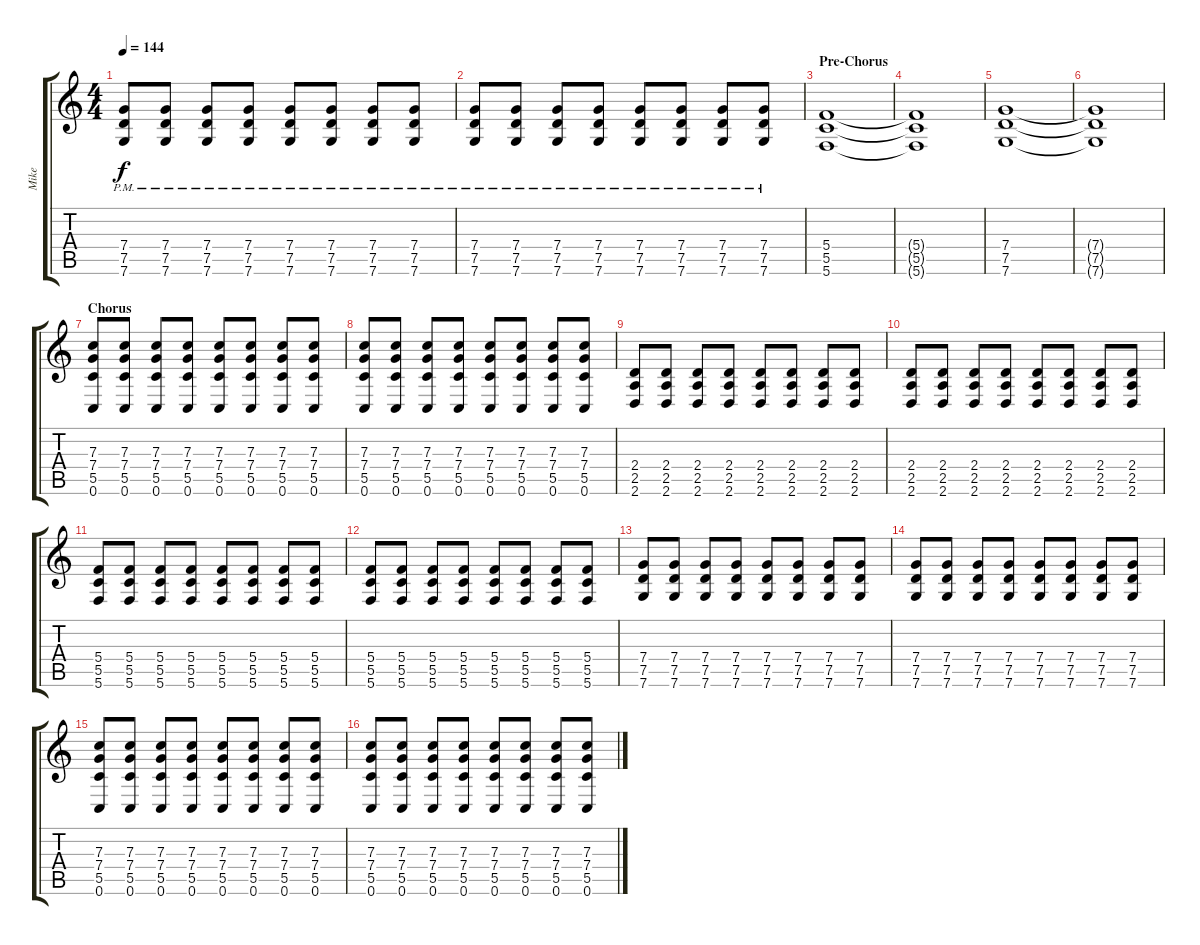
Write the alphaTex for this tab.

\track ("Mike" "Mike") {instrument distortionguitar}
\staff {score tabs}
\tuning (D4 A3 F3 C3 G2 C2) {hide}
\ts (4 4)
\tempo 144
\clef g2
\ks c
(7.4{pm} 7.5{pm} 7.6{pm}).8{dy f} (7.4{pm} 7.5{pm} 7.6{pm}).8 (7.4{pm} 7.5{pm} 7.6{pm}).8 (7.4{pm} 7.5{pm} 7.6{pm}).8 (7.4{pm} 7.5{pm} 7.6{pm}).8 (7.4{pm} 7.5{pm} 7.6{pm}).8 (7.4{pm} 7.5{pm} 7.6{pm}).8 (7.4{pm} 7.5{pm} 7.6{pm}).8 |
(7.4{pm} 7.5{pm} 7.6{pm}).8 (7.4{pm} 7.5{pm} 7.6{pm}).8 (7.4{pm} 7.5{pm} 7.6{pm}).8 (7.4{pm} 7.5{pm} 7.6{pm}).8 (7.4{pm} 7.5{pm} 7.6{pm}).8 (7.4{pm} 7.5{pm} 7.6{pm}).8 (7.4{pm} 7.5{pm} 7.6{pm}).8 (7.4{pm} 7.5{pm} 7.6{pm}).8 |
\section ("" "Pre-Chorus")
(5.4 5.5 5.6).1 |
(5.4{t} 5.5{t} 5.6{t}).1 |
(7.4 7.5 7.6).1 |
(7.4{t} 7.5{t} 7.6{t}).1 |
\section ("" "Chorus")
(7.3 7.4 5.5 0.6).8 (7.3 7.4 5.5 0.6).8 (7.3 7.4 5.5 0.6).8 (7.3 7.4 5.5 0.6).8 (7.3 7.4 5.5 0.6).8 (7.3 7.4 5.5 0.6).8 (7.3 7.4 5.5 0.6).8 (7.3 7.4 5.5 0.6).8 |
(7.3 7.4 5.5 0.6).8 (7.3 7.4 5.5 0.6).8 (7.3 7.4 5.5 0.6).8 (7.3 7.4 5.5 0.6).8 (7.3 7.4 5.5 0.6).8 (7.3 7.4 5.5 0.6).8 (7.3 7.4 5.5 0.6).8 (7.3 7.4 5.5 0.6).8 |
(2.4 2.5 2.6).8 (2.4 2.5 2.6).8 (2.4 2.5 2.6).8 (2.4 2.5 2.6).8 (2.4 2.5 2.6).8 (2.4 2.5 2.6).8 (2.4 2.5 2.6).8 (2.4 2.5 2.6).8 |
(2.4 2.5 2.6).8 (2.4 2.5 2.6).8 (2.4 2.5 2.6).8 (2.4 2.5 2.6).8 (2.4 2.5 2.6).8 (2.4 2.5 2.6).8 (2.4 2.5 2.6).8 (2.4 2.5 2.6).8 |
(5.4 5.5 5.6).8 (5.4 5.5 5.6).8 (5.4 5.5 5.6).8 (5.4 5.5 5.6).8 (5.4 5.5 5.6).8 (5.4 5.5 5.6).8 (5.4 5.5 5.6).8 (5.4 5.5 5.6).8 |
(5.4 5.5 5.6).8 (5.4 5.5 5.6).8 (5.4 5.5 5.6).8 (5.4 5.5 5.6).8 (5.4 5.5 5.6).8 (5.4 5.5 5.6).8 (5.4 5.5 5.6).8 (5.4 5.5 5.6).8 |
(7.4 7.5 7.6).8 (7.4 7.5 7.6).8 (7.4 7.5 7.6).8 (7.4 7.5 7.6).8 (7.4 7.5 7.6).8 (7.4 7.5 7.6).8 (7.4 7.5 7.6).8 (7.4 7.5 7.6).8 |
(7.4 7.5 7.6).8 (7.4 7.5 7.6).8 (7.4 7.5 7.6).8 (7.4 7.5 7.6).8 (7.4 7.5 7.6).8 (7.4 7.5 7.6).8 (7.4 7.5 7.6).8 (7.4 7.5 7.6).8 |
(7.3 7.4 5.5 0.6).8 (7.3 7.4 5.5 0.6).8 (7.3 7.4 5.5 0.6).8 (7.3 7.4 5.5 0.6).8 (7.3 7.4 5.5 0.6).8 (7.3 7.4 5.5 0.6).8 (7.3 7.4 5.5 0.6).8 (7.3 7.4 5.5 0.6).8 |
(7.3 7.4 5.5 0.6).8 (7.3 7.4 5.5 0.6).8 (7.3 7.4 5.5 0.6).8 (7.3 7.4 5.5 0.6).8 (7.3 7.4 5.5 0.6).8 (7.3 7.4 5.5 0.6).8 (7.3 7.4 5.5 0.6).8 (7.3 7.4 5.5 0.6).8
